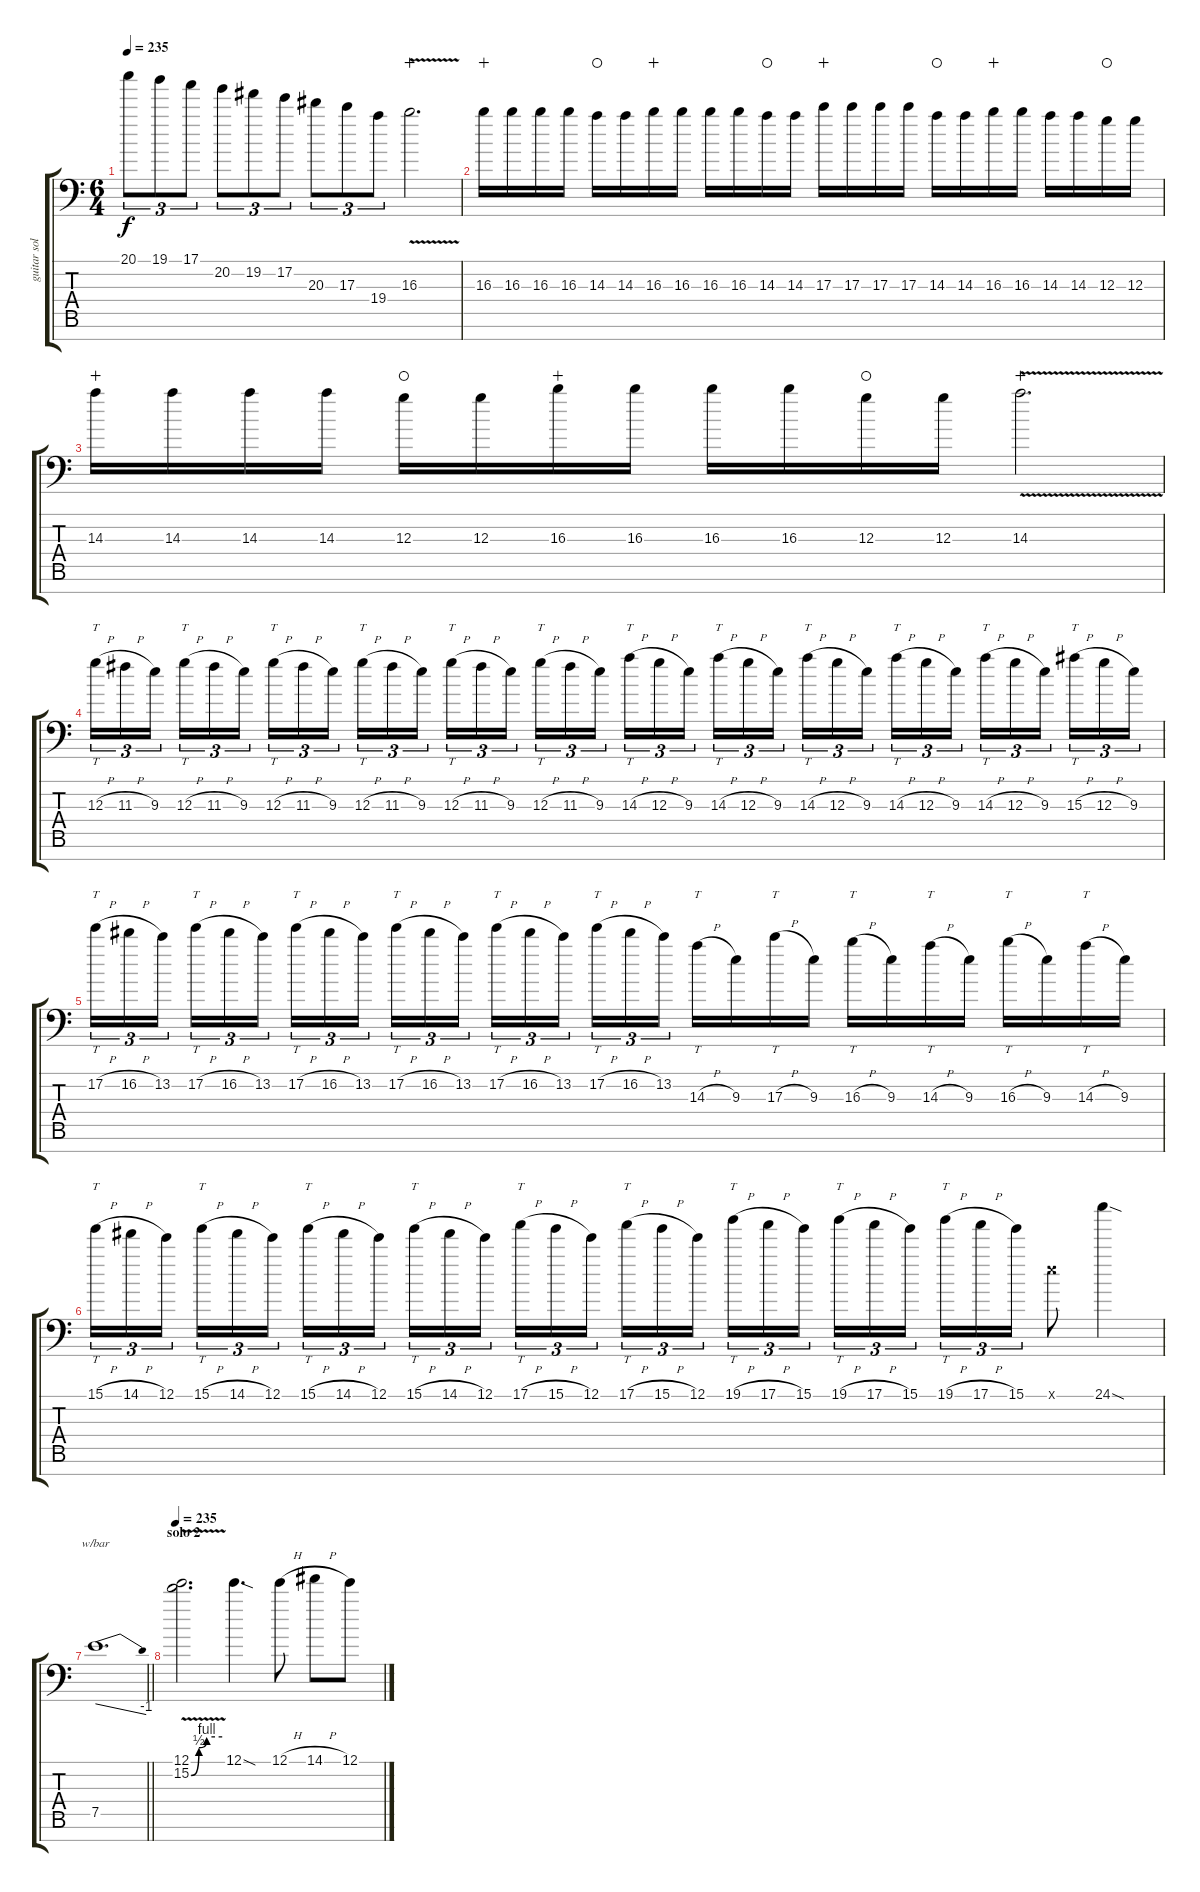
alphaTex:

\track ("guitar solos" "guitar sol") {instrument distortionguitar}
\staff {score tabs}
\tuning (E4 B3 G3 D3 A2 E2 C-1) {hide}
\ts (6 4)
\tempo 235
\clef f4
\ks c
20.1.8{tu (3 2) dy f} 19.1.8{tu (3 2)} 17.1.8{tu (3 2)} 20.2.8{tu (3 2)} 19.2.8{tu (3 2)} 17.2.8{tu (3 2)} 20.3.8{tu (3 2)} 17.3.8{tu (3 2)} 19.4.8{tu (3 2)} 16.3{v}.2{d wahc} |
16.3.16{wahc} 16.3.16 16.3.16 16.3.16 14.3.16{waho} 14.3.16 16.3.16{wahc} 16.3.16 16.3.16 16.3.16 14.3.16{waho} 14.3.16 17.3.16{wahc} 17.3.16 17.3.16 17.3.16 14.3.16{waho} 14.3.16 16.3.16{wahc} 16.3.16 14.3.16 14.3.16 12.3.16{waho} 12.3.16 |
14.3.16{wahc} 14.3.16 14.3.16 14.3.16 12.3.16{waho} 12.3.16 16.3.16{wahc} 16.3.16 16.3.16 16.3.16 12.3.16{waho} 12.3.16 14.3{v}.2{d wahc} |
12.3{h}.16{tt tu (3 2)} 11.3{h}.16{tu (3 2)} 9.3.16{tu (3 2) beam splitsecondary} 12.3{h}.16{tt tu (3 2)} 11.3{h}.16{tu (3 2)} 9.3.16{tu (3 2) beam splitsecondary} 12.3{h}.16{tt tu (3 2)} 11.3{h}.16{tu (3 2)} 9.3.16{tu (3 2) beam splitsecondary} 12.3{h}.16{tt tu (3 2)} 11.3{h}.16{tu (3 2)} 9.3.16{tu (3 2) beam splitsecondary} 12.3{h}.16{tt tu (3 2)} 11.3{h}.16{tu (3 2)} 9.3.16{tu (3 2) beam splitsecondary} 12.3{h}.16{tt tu (3 2)} 11.3{h}.16{tu (3 2)} 9.3.16{tu (3 2)} 14.3{h}.16{tt tu (3 2)} 12.3{h}.16{tu (3 2)} 9.3.16{tu (3 2) beam splitsecondary} 14.3{h}.16{tt tu (3 2)} 12.3{h}.16{tu (3 2)} 9.3.16{tu (3 2) beam splitsecondary} 14.3{h}.16{tt tu (3 2)} 12.3{h}.16{tu (3 2)} 9.3.16{tu (3 2) beam splitsecondary} 14.3{h}.16{tt tu (3 2)} 12.3{h}.16{tu (3 2)} 9.3.16{tu (3 2) beam splitsecondary} 14.3{h}.16{tt tu (3 2)} 12.3{h}.16{tu (3 2)} 9.3.16{tu (3 2) beam splitsecondary} 15.3{h}.16{tt tu (3 2)} 12.3{h}.16{tu (3 2)} 9.3.16{tu (3 2)} |
17.2{h}.16{tt tu (3 2)} 16.2{h}.16{tu (3 2)} 13.2.16{tu (3 2) beam splitsecondary} 17.2{h}.16{tt tu (3 2)} 16.2{h}.16{tu (3 2)} 13.2.16{tu (3 2) beam splitsecondary} 17.2{h}.16{tt tu (3 2)} 16.2{h}.16{tu (3 2)} 13.2.16{tu (3 2) beam splitsecondary} 17.2{h}.16{tt tu (3 2)} 16.2{h}.16{tu (3 2)} 13.2.16{tu (3 2) beam splitsecondary} 17.2{h}.16{tt tu (3 2)} 16.2{h}.16{tu (3 2)} 13.2.16{tu (3 2) beam splitsecondary} 17.2{h}.16{tt tu (3 2)} 16.2{h}.16{tu (3 2)} 13.2.16{tu (3 2)} 14.3{h}.16{tt} 9.3.16 17.3{h}.16{tt} 9.3.16 16.3{h}.16{tt} 9.3.16 14.3{h}.16{tt} 9.3.16 16.3{h}.16{tt} 9.3.16 14.3{h}.16{tt} 9.3.16 |
15.1{h}.16{tt tu (3 2)} 14.1{h}.16{tu (3 2)} 12.1.16{tu (3 2) beam splitsecondary} 15.1{h}.16{tt tu (3 2)} 14.1{h}.16{tu (3 2)} 12.1.16{tu (3 2) beam splitsecondary} 15.1{h}.16{tt tu (3 2)} 14.1{h}.16{tu (3 2)} 12.1.16{tu (3 2) beam splitsecondary} 15.1{h}.16{tt tu (3 2)} 14.1{h}.16{tu (3 2)} 12.1.16{tu (3 2) beam splitsecondary} 17.1{h}.16{tt tu (3 2)} 15.1{h}.16{tu (3 2)} 12.1.16{tu (3 2) beam splitsecondary} 17.1{h}.16{tt tu (3 2)} 15.1{h}.16{tu (3 2)} 12.1.16{tu (3 2)} 19.1{h}.16{tt tu (3 2)} 17.1{h}.16{tu (3 2)} 15.1.16{tu (3 2) beam splitsecondary} 19.1{h}.16{tt tu (3 2)} 17.1{h}.16{tu (3 2)} 15.1.16{tu (3 2) beam splitsecondary} 19.1{h}.16{tt tu (3 2)} 17.1{h}.16{tu (3 2)} 15.1.16{tu (3 2)} 0.1{x}.8 24.1{sod}.4 |
\barLineRight lightlight
7.5.1{d tbe (dive default 0 0 60 -4)} |
\section ("" "solo 2")
\tempo 235
(12.1 15.2{be (custom 0 0 15 2 30 4 60 4) v}).2{d} 12.1{sod}.4{d} 12.1{h}.8 14.1{h}.8 12.1.8
